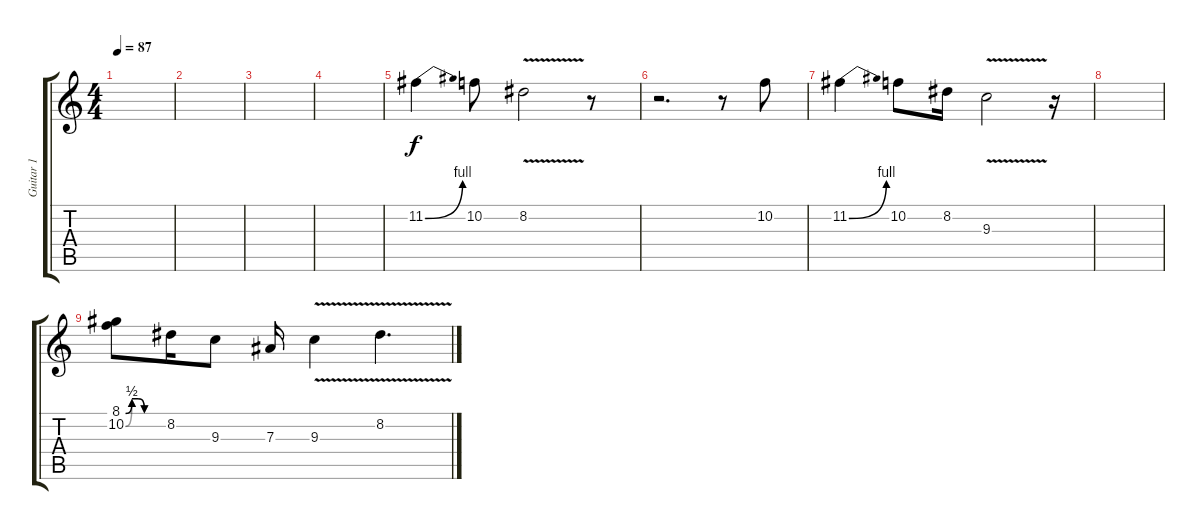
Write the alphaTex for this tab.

\track ("Guitar 1" "Guitar 1") {instrument overdrivenguitar}
\staff {score tabs}
\tuning (C4 G3 Eb3 Bb2 F2 C2) {hide}
\ts (4 4)
\tempo 87
\clef g2
\ks c
|
|
|
|
11.2{be (bend 0 0 60 4)}.4{instrument distortionguitar} 10.2.8 8.2{v}.2 r.8 |
r.2{d} r.8 10.2.8 |
11.2{be (bend 0 0 60 4)}.4 10.2.8 8.2.16 9.3{v}.2 r.16 |
|
(8.1{be (custom 0 0 10 2 20 2 30 0 60 0)} 10.2{be (custom 0 0 10 2 20 2 30 0 60 0)}).8 8.2.16 9.3.8 7.3.16 9.3{v}.4 8.2{v}.4{d}
